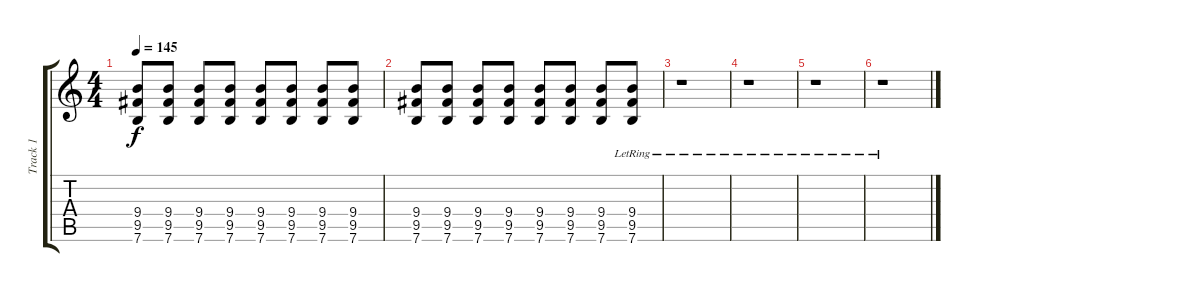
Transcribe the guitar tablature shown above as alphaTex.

\track ("Track 1" "Track 1") {instrument overdrivenguitar}
\staff {score tabs}
\tuning (E4 B3 G3 D3 A2 E2) {hide}
\ts (4 4)
\tempo 145
\clef g2
\ks c
(9.4 9.5 7.6).8{dy f} (9.4 9.5 7.6).8 (9.4 9.5 7.6).8 (9.4 9.5 7.6).8 (9.4 9.5 7.6).8 (9.4 9.5 7.6).8 (9.4 9.5 7.6).8 (9.4 9.5 7.6).8 |
(9.4 9.5 7.6).8 (9.4 9.5 7.6).8 (9.4 9.5 7.6).8 (9.4 9.5 7.6).8 (9.4 9.5 7.6).8 (9.4 9.5 7.6).8 (9.4 9.5 7.6).8 (9.4{lr} 9.5 7.6).8 |
r.1 |
r.1 |
r.1 |
r.1
